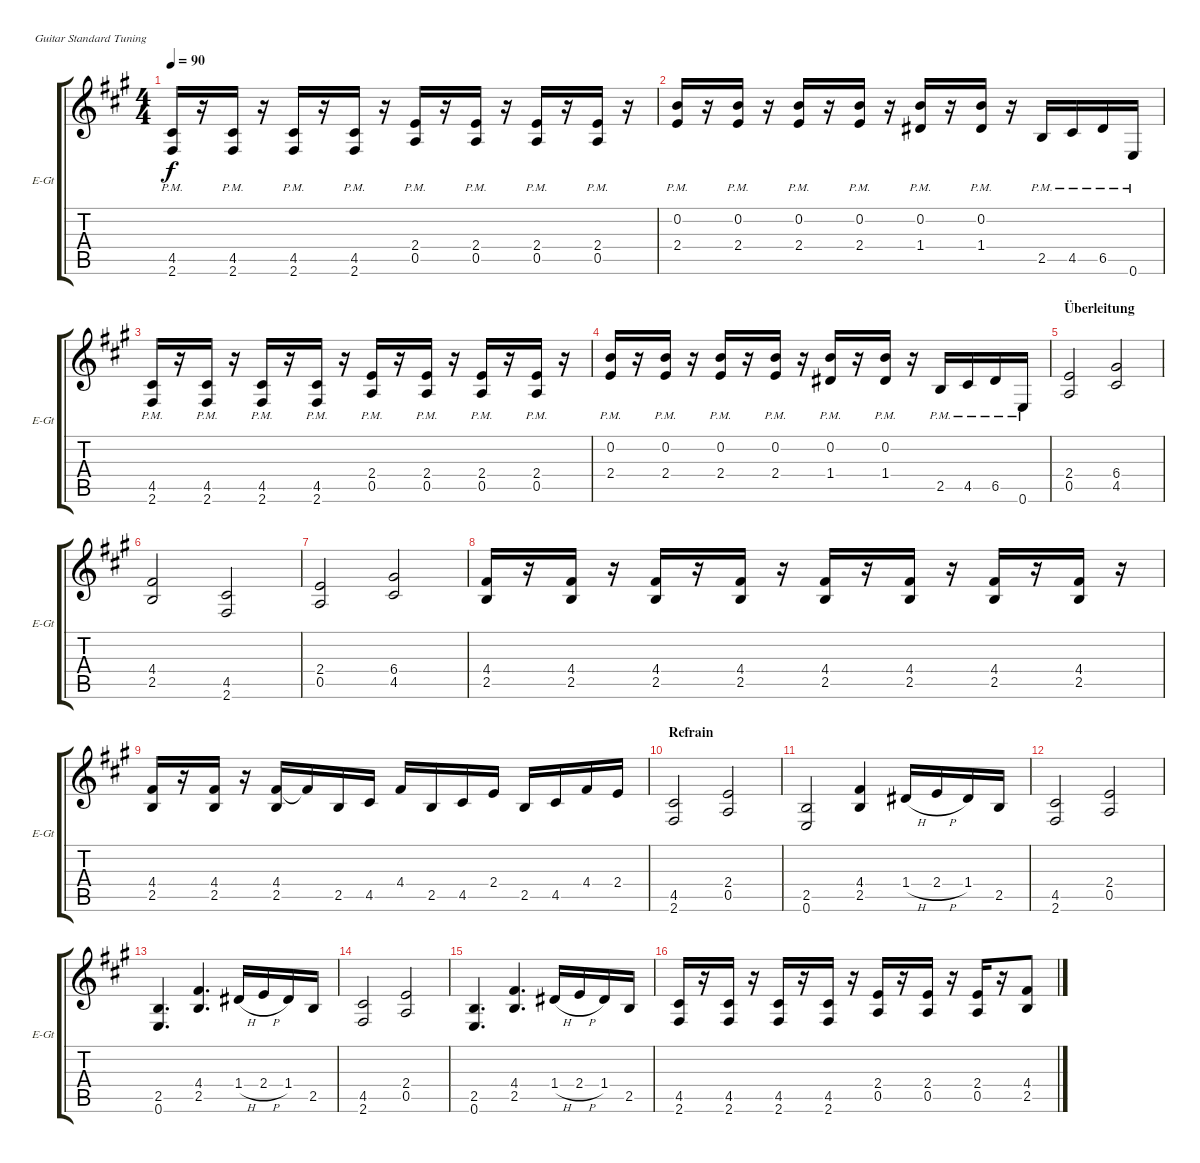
\bracketExtendMode groupsimilarinstruments
\singleTrackTrackNamePolicy allsystems
\multiTrackTrackNamePolicy allsystems
\firstSystemTrackNameOrientation horizontal
\otherSystemsTrackNameOrientation horizontal
\track ("E GT 3" "E-Gt") {instrument electricguitarclean}
\staff {score tabs}
\tuning (E4 B3 G3 D3 A2 E2)
\ts (4 4)
\scale
0.244444
\tempo 90
\accidentals auto
\clef g2
\ottava regular
\simile none
\ks a
(2.6{pm} 4.5{pm}).16{dy f} r.16 (2.6{pm} 4.5{pm}).16 r.16 (2.6{pm} 4.5{pm}).16 r.16 (2.6{pm} 4.5{pm}).16 r.16 (0.5{pm} 2.4{pm}).16 r.16 (0.5{pm} 2.4{pm}).16 r.16 (0.5{pm} 2.4{pm}).16 r.16 (0.5{pm} 2.4{pm}).16 r.16 |
\scale
0.377778 (2.4{pm} 0.2{pm}).16 r.16 (2.4{pm} 0.2{pm}).16 r.16 (2.4{pm} 0.2{pm}).16 r.16 (2.4{pm} 0.2{pm}).16 r.16 (1.4{pm} 0.2{pm}).16 r.16 (1.4{pm} 0.2{pm}).16 r.16 2.5{pm}.16 4.5{pm}.16 6.5{pm}.16 0.6{pm}.16 |
\scale
0.314286 (2.6{pm} 4.5{pm}).16 r.16 (2.6{pm} 4.5{pm}).16 r.16 (2.6{pm} 4.5{pm}).16 r.16 (2.6{pm} 4.5{pm}).16 r.16 (0.5{pm} 2.4{pm}).16 r.16 (0.5{pm} 2.4{pm}).16 r.16 (0.5{pm} 2.4{pm}).16 r.16 (0.5{pm} 2.4{pm}).16 r.16 |
\scale
0.485714 (2.4{pm} 0.2{pm}).16 r.16 (2.4{pm} 0.2{pm}).16 r.16 (2.4{pm} 0.2{pm}).16 r.16 (2.4{pm} 0.2{pm}).16 r.16 (1.4{pm} 0.2{pm}).16 r.16 (1.4{pm} 0.2{pm}).16 r.16 2.5{pm}.16 4.5{pm}.16 6.5{pm}.16 0.6{pm}.16 |
\section ("" "Überleitung")
\scale
0.2 (0.5 2.4).2 (4.5 6.4).2 |
\scale
0.28 (4.4 2.5).2 (2.6 4.5).2 |
\scale
0.28 (0.5 2.4).2 (4.5 6.4).2 |
\scale
0.44 (2.5 4.4).16 r.16 (2.5 4.4).16 r.16 (2.5 4.4).16 r.16 (2.5 4.4).16 r.16 (2.5 4.4).16 r.16 (2.5 4.4).16 r.16 (2.5 4.4).16 r.16 (2.5 4.4).16 r.16 |
\scale
0.405405 (2.5 4.4).16 r.16 (2.5 4.4).16 r.16 (2.5 4.4).16 4.4{t}.16 2.5.16 4.5.16 4.4.16 2.5.16 4.5.16 2.4.16 2.5.16 4.5.16 4.4.16 2.4.16 |
\section ("" "Refrain")
\scale
0.297297 (2.6 4.5).2 (0.5 2.4).2 |
\scale
0.297297 (0.6 2.5).2 (2.5 4.4).4 1.4{h}.16 2.4{h}.16 1.4.16 2.5.16 |
\scale
0.333333 (2.6 4.5).2 (0.5 2.4).2 |
\scale
0.333333 (0.6 2.5).4{d} (2.5 4.4).4{d} 1.4{h}.16 2.4{h}.16 1.4.16 2.5.16 |
\scale
0.333333 (2.6 4.5).2 (0.5 2.4).2 |
\scale
0.424437 (0.6 2.5).4{d} (2.5 4.4).4{d} 1.4{h}.16 2.4{h}.16 1.4.16 2.5.16 |
\scale
0.424437 (2.6 4.5).16 r.16 (2.6 4.5).16 r.16 (2.6 4.5).16 r.16 (2.6 4.5).16 r.16 (0.5 2.4).16 r.16 (0.5 2.4).16 r.16 (0.5 2.4).16 r.16 (2.5 4.4).8
